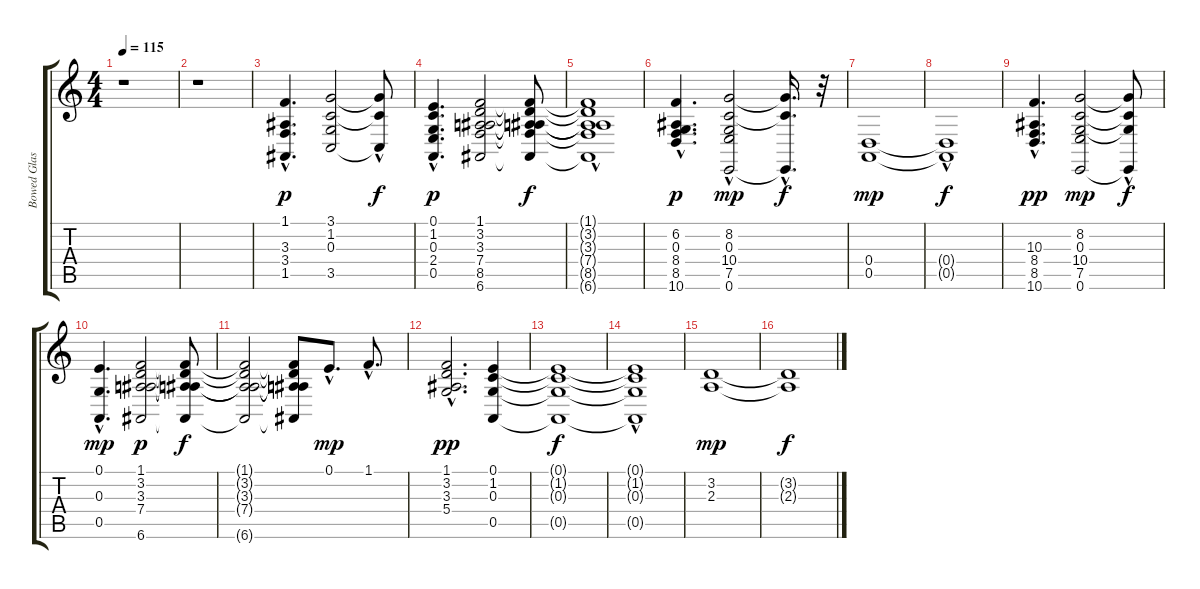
\track ("Bowed Glass" "Bowed Glas") {instrument pad5bowed}
\staff {score tabs}
\tuning (E4 B3 G3 D3 A2 E2) {hide}
\ts (4 4)
\tempo 115
\clef g2
\ks c
r.1{dy p instrument pad5bowed} |
r.1 |
(1.1{hac} 3.3 3.4 1.5{hac}).4{d} (3.1 1.2 0.3 3.5).2 (3.1{hac t} 1.2{t} 3.5{t}).8{dy f} |
(0.1{hac} 1.2 0.3 2.4{hac} 0.5{hac}).4{d dy p} (1.1 3.2 3.3 7.4 8.5 6.6).2 (1.1{t} 3.2{t} 3.3{t} 7.4{t} 8.5{t} 6.6{t}).8{dy f} |
(1.1{hac t} 3.2{t} 3.3{hac t} 7.4{hac t} 8.5{hac t} 6.6{hac t}).1 |
(6.2{hac} 0.3{hac} 8.4 8.5 10.6).4{d dy p} (8.2 0.3 10.4 7.5{hac} 0.6).2{dy mp} (8.2{t} 10.4{hac t} 0.6{hac t}).16{d dy f} r.32 |
(0.4 0.5).1{dy mp} |
(0.4{hac t} 0.5{t}).1{dy f} |
(10.3{hac} 8.4 8.5 10.6).4{d dy pp} (8.2 0.3 10.4 7.5 0.6).2{dy mp} (8.2{hac t} 0.3{t} 10.4{hac t} 0.6{hac t}).8{dy f} |
(0.1{hac} 0.3 0.5).4{d dy mp} (1.1 3.2 3.3 7.4 6.6).2{dy p} (1.1{t} 3.2{t} 3.3{t} 7.4{t} 6.6{t}).8{dy f} |
(1.1{t} 3.2{t} 3.3{t} 7.4{t} 6.6{t}).2 (1.1{t} 3.2{t} 3.3{t} 7.4{t} 6.6{t}).8 0.1{hac}.8{d dy mp} 1.1{hac}.8{d} |
(1.1{hac} 3.2{hac} 3.3 5.4).2{d dy pp} (0.1 1.2 0.3 0.5).4 |
(0.1{t} 1.2{t} 0.3{t} 0.5{t}).1{dy f} |
(0.1{hac t} 1.2{t} 0.3{hac t} 0.5{hac t}).1 |
(3.2 2.3).1{dy mp} |
(3.2{t} 2.3{t}).1{dy f}
